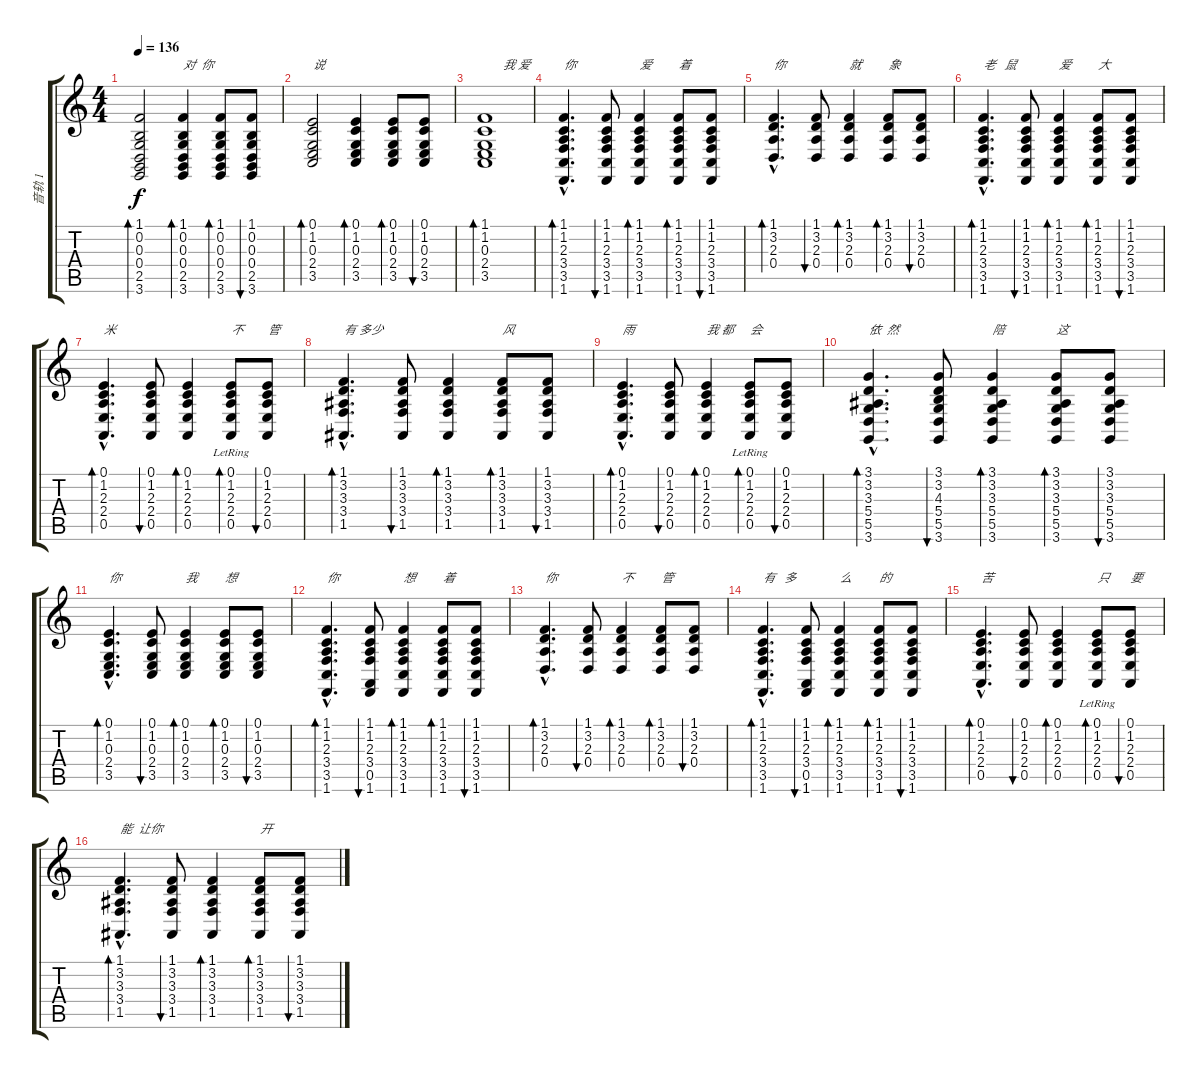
\track ("音轨 1" "音轨 1") {instrument acousticgrandpiano}
\staff {score tabs}
\tuning (E4 B3 G3 D3 A2 E2) {hide}
\ts (4 4)
\tempo 136
\clef g2
\ks c
(1.1 0.2 0.3 0.4 2.5 3.6).2{bd 60 dy f} (1.1 0.2 0.3 0.4 2.5 3.6).4{bd 60 txt "对  你"} (1.1 0.2 0.3 0.4 2.5 3.6).8{bd 60} (1.1 0.2 0.3 0.4 2.5 3.6).8{bu 60} |
(0.1 1.2 0.3 2.4 3.5).2{bd 60 txt "说"} (0.1 1.2 0.3 2.4 3.5).4{bd 60} (0.1 1.2 0.3 2.4 3.5).8{bd 60} (0.1 1.2 0.3 2.4 3.5).8{bu 60} |
(1.1 1.2 0.3 2.4 3.5).1{bd 120 txt "      我 爱"} |
(1.1{hac} 1.2{hac} 2.3{hac} 3.4{hac} 3.5{hac} 1.6{hac}).4{d bd 60 txt "你"} (1.1 1.2 2.3 3.4 3.5 1.6).8{bu 60} (1.1 1.2 2.3 3.4 3.5 1.6).4{bd 60 txt "爱"} (1.1 1.2 2.3 3.4 3.5 1.6).8{bd 60 txt "着"} (1.1 1.2 2.3 3.4 3.5 1.6).8{bu 60} |
(1.1{hac} 3.2{hac} 2.3{hac} 0.4{hac}).4{d bd 60 txt "你"} (1.1 3.2 2.3 0.4).8{bu 60} (1.1 3.2 2.3 0.4).4{bd 60 txt "就"} (1.1 3.2 2.3 0.4).8{bd 60 txt "象"} (1.1 3.2 2.3 0.4).8{bu 60} |
(1.1{hac} 1.2{hac} 2.3{hac} 3.4{hac} 3.5{hac} 1.6{hac}).4{d bd 60 txt "老   鼠"} (1.1 1.2 2.3 3.4 3.5 1.6).8{bu 60} (1.1 1.2 2.3 3.4 3.5 1.6).4{bd 60 txt "爱"} (1.1 1.2 2.3 3.4 3.5 1.6).8{bd 60 txt "大"} (1.1 1.2 2.3 3.4 3.5 1.6).8{bu 60} |
(0.1{hac} 1.2{hac} 2.3{hac} 2.4{hac} 0.5{hac}).4{d bd 60 txt "米"} (0.1 1.2 2.3 2.4 0.5).8{bu 60} (0.1 1.2 2.3 2.4 0.5).4{bd 60} (0.1{lr} 1.2 2.3 2.4 0.5).8{bd 60 txt "不"} (0.1 1.2 2.3 2.4 0.5).8{bu 60 txt "管"} |
(1.1{hac} 3.2{hac} 3.3{hac} 3.4{hac} 1.5{hac}).4{d bd 60 txt "有 多少"} (1.1 3.2 3.3 3.4 1.5).8{bu 60} (1.1 3.2 3.3 3.4 1.5).4{bd 60} (1.1 3.2 3.3 3.4 1.5).8{bd 60 txt "风"} (1.1 3.2 3.3 3.4 1.5).8{bu 60} |
(0.1{hac} 1.2{hac} 2.3{hac} 2.4{hac} 0.5{hac}).4{d bd 60 txt "雨"} (0.1 1.2 2.3 2.4 0.5).8{bu 60} (0.1 1.2 2.3 2.4 0.5).4{bd 60 txt "我 都"} (0.1{lr} 1.2 2.3 2.4 0.5).8{bd 60 txt "会"} (0.1 1.2 2.3 2.4 0.5).8{bu 60} |
(3.1{hac} 3.2{hac} 3.3{hac} 5.4{hac} 5.5{hac} 3.6{hac}).4{d bd 60 txt "依  然"} (3.1 3.2 4.3 5.4 5.5 3.6).8{bu 60} (3.1 3.2 3.3 5.4 5.5 3.6).4{bd 60 txt "陪"} (3.1 3.2 3.3 5.4 5.5 3.6).8{bd 60 txt "这"} (3.1 3.2 3.3 5.4 5.5 3.6).8{bu 60} |
(0.1{hac} 1.2{hac} 0.3{hac} 2.4{hac} 3.5{hac}).4{d bd 60 txt "你"} (0.1 1.2 0.3 2.4 3.5).8{bu 60} (0.1 1.2 0.3 2.4 3.5).4{bd 60 txt "我"} (0.1 1.2 0.3 2.4 3.5).8{bd 60 txt "想"} (0.1 1.2 0.3 2.4 3.5).8{bu 60} |
(1.1{hac} 1.2{hac} 2.3{hac} 3.4{hac} 3.5{hac} 1.6{hac}).4{d bd 60 txt "你"} (1.1 1.2 2.3 3.4 0.5 1.6).8{bu 30} (1.1 1.2 2.3 3.4 3.5 1.6).4{bd 30 txt "想"} (1.1 1.2 2.3 3.4 3.5 1.6).8{bd 30 txt "着"} (1.1 1.2 2.3 3.4 3.5 1.6).8{bu 30} |
(1.1{hac} 3.2{hac} 2.3{hac} 0.4{hac}).4{d bd 60 txt "你"} (1.1 3.2 2.3 0.4).8{bu 30} (1.1 3.2 2.3 0.4).4{bd 30 txt "不"} (1.1 3.2 2.3 0.4).8{bd 60 txt "管"} (1.1 3.2 2.3 0.4).8{bu 60} |
(1.1{hac} 1.2{hac} 2.3{hac} 3.4{hac} 3.5{hac} 1.6{hac}).4{d bd 60 txt "有   多"} (1.1 1.2 2.3 3.4 0.5 1.6).8{bu 30} (1.1 1.2 2.3 3.4 3.5 1.6).4{bd 30 txt "么"} (1.1 1.2 2.3 3.4 3.5 1.6).8{bd 60 txt "的"} (1.1 1.2 2.3 3.4 3.5 1.6).8{bu 60} |
(0.1{hac} 1.2{hac} 2.3{hac} 2.4{hac} 0.5{hac}).4{d bd 60 txt "苦"} (0.1 1.2 2.3 2.4 0.5).8{bu 30} (0.1 1.2 2.3 2.4 0.5).4{bd 30} (0.1{lr} 1.2 2.3 2.4 0.5).8{bd 60 txt "只"} (0.1 1.2 2.3 2.4 0.5).8{bu 60 txt "要"} |
(1.1{hac} 3.2{hac} 3.3{hac} 3.4{hac} 1.5{hac}).4{d bd 60 txt "能  让你"} (1.1 3.2 3.3 3.4 1.5).8{bu 30} (1.1 3.2 3.3 3.4 1.5).4{bd 30} (1.1 3.2 3.3 3.4 1.5).8{bd 60 txt "开"} (1.1 3.2 3.3 3.4 1.5).8{bu 60}
